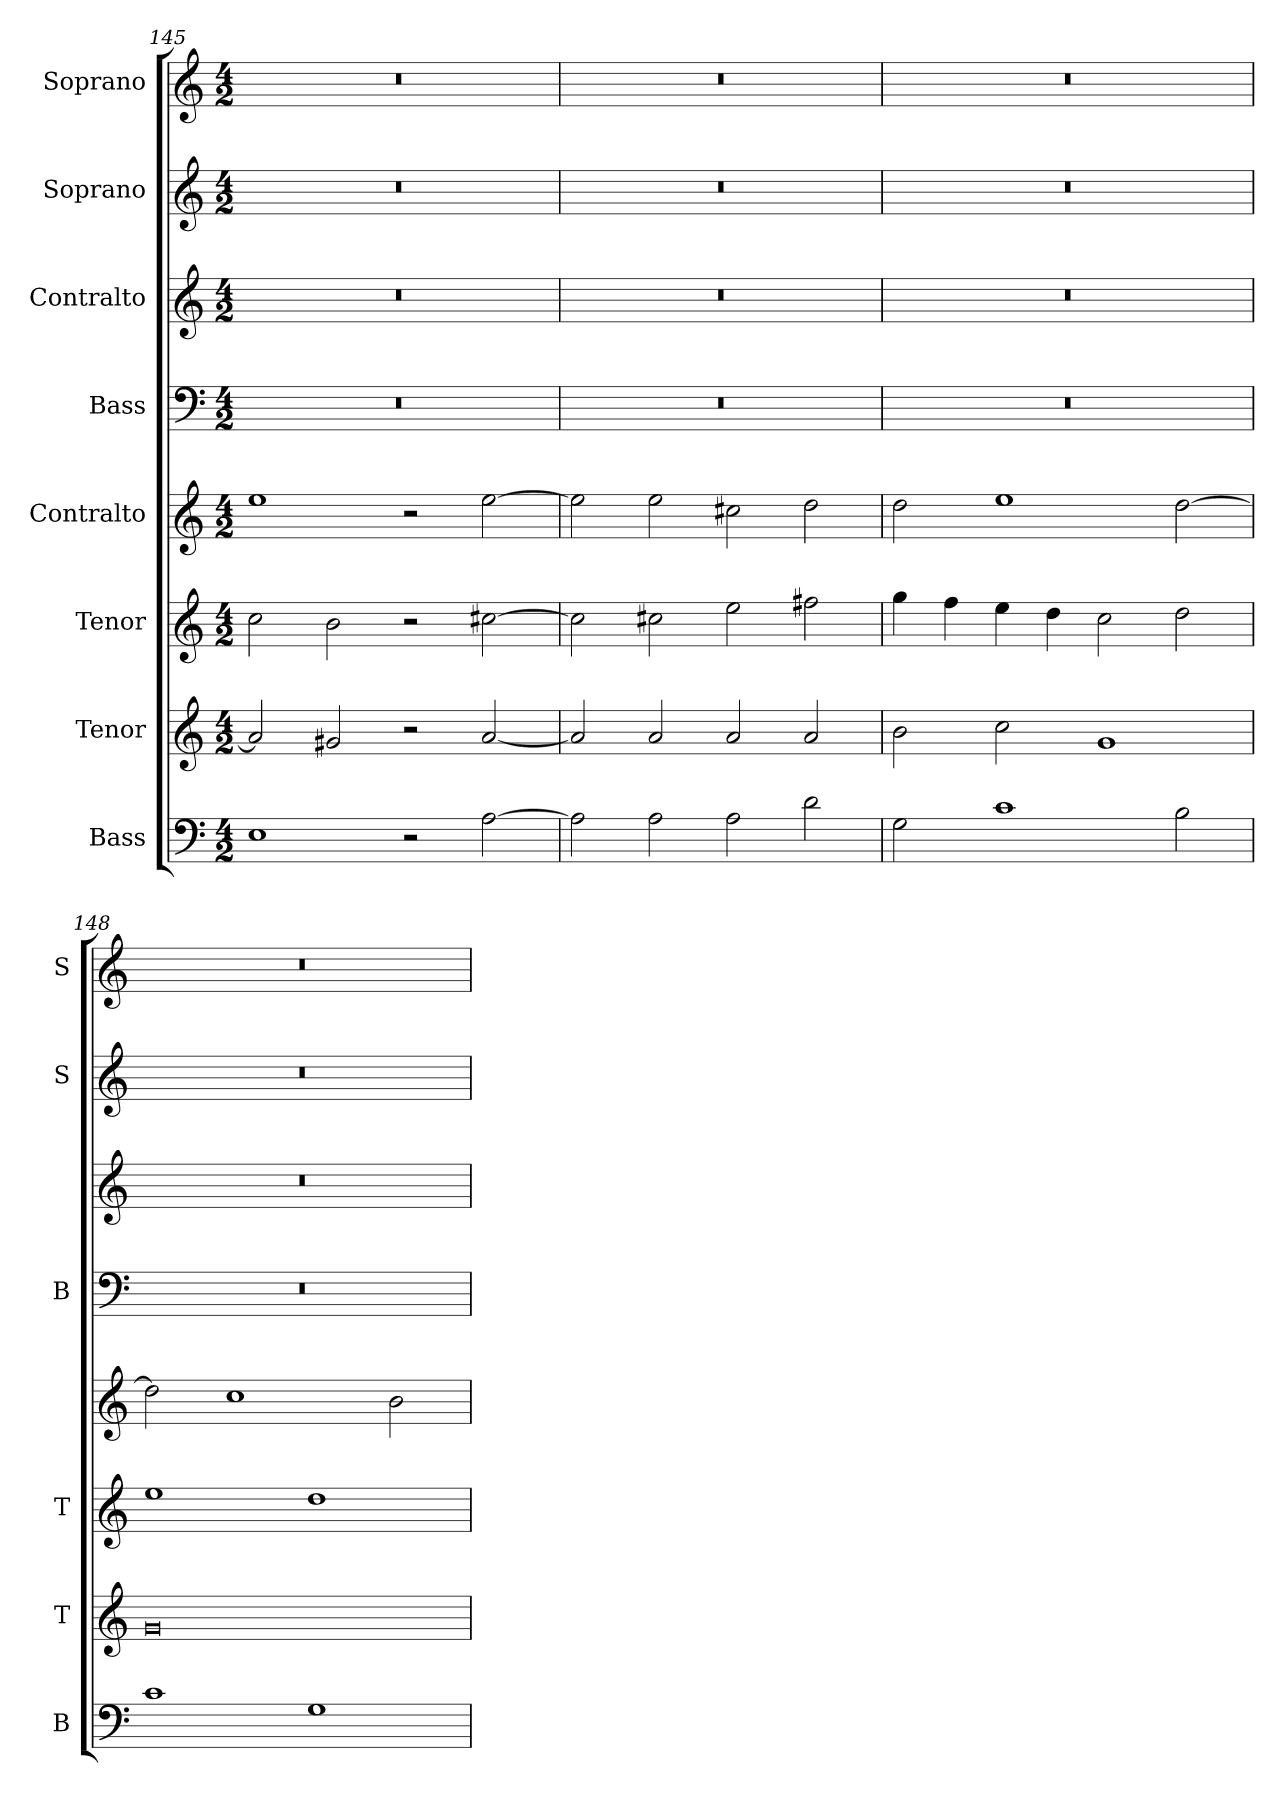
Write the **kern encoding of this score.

**kern	**kern	**kern	**kern	**kern	**kern	**kern	**kern
*part8	*part7	*part6	*part5	*part4	*part3	*part2	*part1
*staff8	*staff7	*staff6	*staff5	*staff4	*staff3	*staff2	*staff1
*I"Bass	*I"Tenor	*I"Tenor	*I"Contralto	*I"Bass	*I"Contralto	*I"Soprano	*I"Soprano
*I'B	*I'T	*I'T	*	*I'B	*	*I'S	*I'S
*clefF4	*clefG2	*clefG2	*clefG2	*clefF4	*clefG2	*clefG2	*clefG2
*k[]	*k[]	*k[]	*k[]	*k[]	*k[]	*k[]	*k[]
*G:mix	*G:mix	*G:mix	*G:mix	*G:mix	*G:mix	*G:mix	*G:mix
*M4/2	*M4/2	*M4/2	*M4/2	*M4/2	*M4/2	*M4/2	*M4/2
=145	=145	=145	=145	=145	=145	=145	=145
1E	2a]	2cc	1ee	0r	0r	0r	0r
.	2g#X	2b	.	.	.	.	.
2r	2r	2r	2r	.	.	.	.
[2A	[2a	[2cc#X	[2ee	.	.	.	.
=146	=146	=146	=146	=146	=146	=146	=146
2A]	2a]	2cc#]	2ee]	0r	0r	0r	0r
2A	2a	2cc#X	2ee	.	.	.	.
2A	2a	2ee	2cc#X	.	.	.	.
2d	2a	2ff#X	2dd	.	.	.	.
=147	=147	=147	=147	=147	=147	=147	=147
2G	2b	4gg	2dd	0r	0r	0r	0r
.	.	4ff	.	.	.	.	.
1c	2cc	4ee	1ee	.	.	.	.
.	.	4dd	.	.	.	.	.
.	1g	2cc	.	.	.	.	.
2B	.	2dd	[2dd	.	.	.	.
=148	=148	=148	=148	=148	=148	=148	=148
1c	0g	1ee	2dd]	0r	0r	0r	0r
.	.	.	1cc	.	.	.	.
1G	.	1dd	.	.	.	.	.
.	.	.	2b	.	.	.	.
=	=	=	=	=	=	=	=
*-	*-	*-	*-	*-	*-	*-	*-
